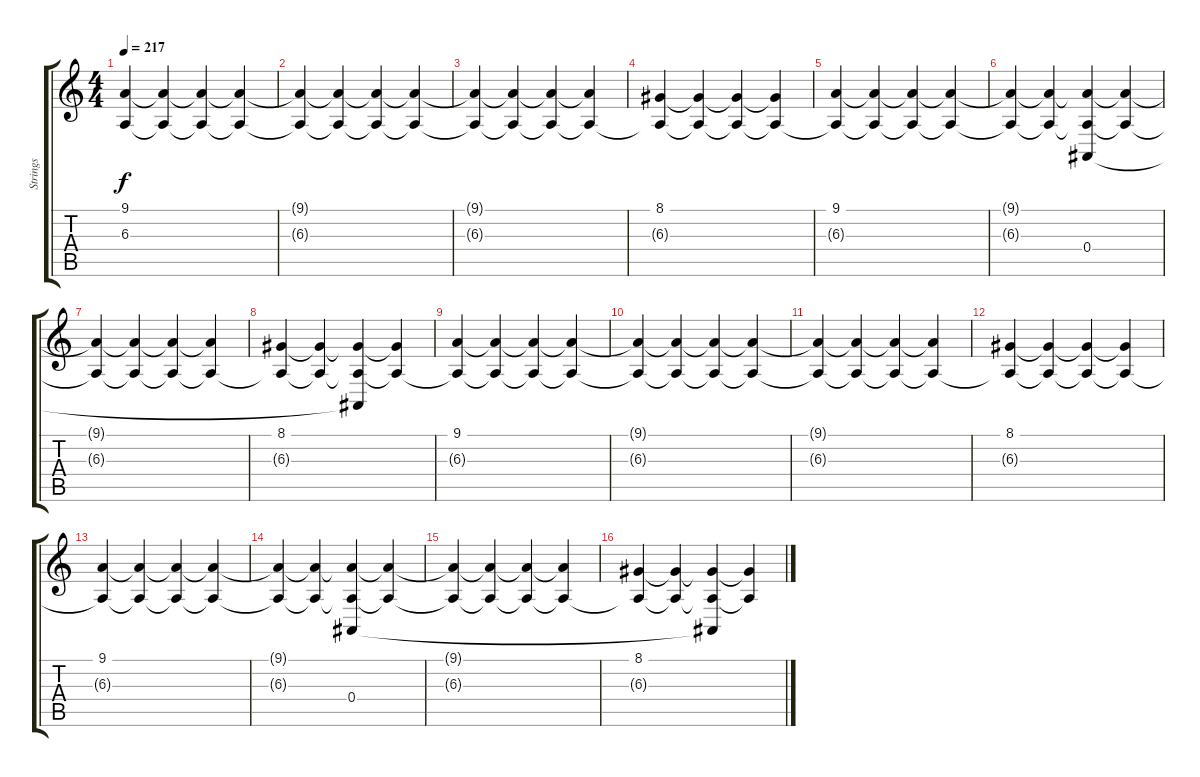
\track ("Strings" "Strings") {instrument stringensemble1}
\staff {score tabs}
\tuning (C4 G3 Eb3 Bb2 F2 C2) {hide}
\ts (4 4)
\tempo 217
\clef g2
\ks c
(9.1 6.3{t}).4{dy f} (9.1{t} 6.3{t}).4 (9.1{t} 6.3{t}).4 (9.1{t} 6.3{t}).4 |
(9.1{t} 6.3{t}).4 (9.1{t} 6.3{t}).4 (9.1{t} 6.3{t}).4 (9.1{t} 6.3{t}).4 |
(9.1{t} 6.3{t}).4 (9.1{t} 6.3{t}).4 (9.1{t} 6.3{t}).4 (9.1{t} 6.3{t}).4 |
(8.1 6.3{t}).4 (8.1{t} 6.3{t}).4 (8.1{t} 6.3{t}).4 (8.1{t} 6.3{t}).4 |
(9.1 6.3{t}).4 (9.1{t} 6.3{t}).4 (9.1{t} 6.3{t}).4 (9.1{t} 6.3{t}).4 |
(9.1{t} 6.3{t}).4 (9.1{t} 6.3{t}).4 (9.1{t} 6.3{t} 0.4).4 (9.1{t} 6.3{t}).4 |
(9.1{t} 6.3{t}).4 (9.1{t} 6.3{t}).4 (9.1{t} 6.3{t}).4 (9.1{t} 6.3{t}).4 |
(8.1 6.3{t}).4 (8.1{t} 6.3{t}).4 (8.1{t} 6.3{t} 0.4{t}).4 (8.1{t} 6.3{t}).4 |
(9.1 6.3{t}).4 (9.1{t} 6.3{t}).4 (9.1{t} 6.3{t}).4 (9.1{t} 6.3{t}).4 |
(9.1{t} 6.3{t}).4 (9.1{t} 6.3{t}).4 (9.1{t} 6.3{t}).4 (9.1{t} 6.3{t}).4 |
(9.1{t} 6.3{t}).4 (9.1{t} 6.3{t}).4 (9.1{t} 6.3{t}).4 (9.1{t} 6.3{t}).4 |
(8.1 6.3{t}).4 (8.1{t} 6.3{t}).4 (8.1{t} 6.3{t}).4 (8.1{t} 6.3{t}).4 |
(9.1 6.3{t}).4 (9.1{t} 6.3{t}).4 (9.1{t} 6.3{t}).4 (9.1{t} 6.3{t}).4 |
(9.1{t} 6.3{t}).4 (9.1{t} 6.3{t}).4 (9.1{t} 6.3{t} 0.4).4 (9.1{t} 6.3{t}).4 |
(9.1{t} 6.3{t}).4 (9.1{t} 6.3{t}).4 (9.1{t} 6.3{t}).4 (9.1{t} 6.3{t}).4 |
(8.1 6.3{t}).4 (8.1{t} 6.3{t}).4 (8.1{t} 6.3{t} 0.4{t}).4 (8.1{t} 6.3{t}).4
